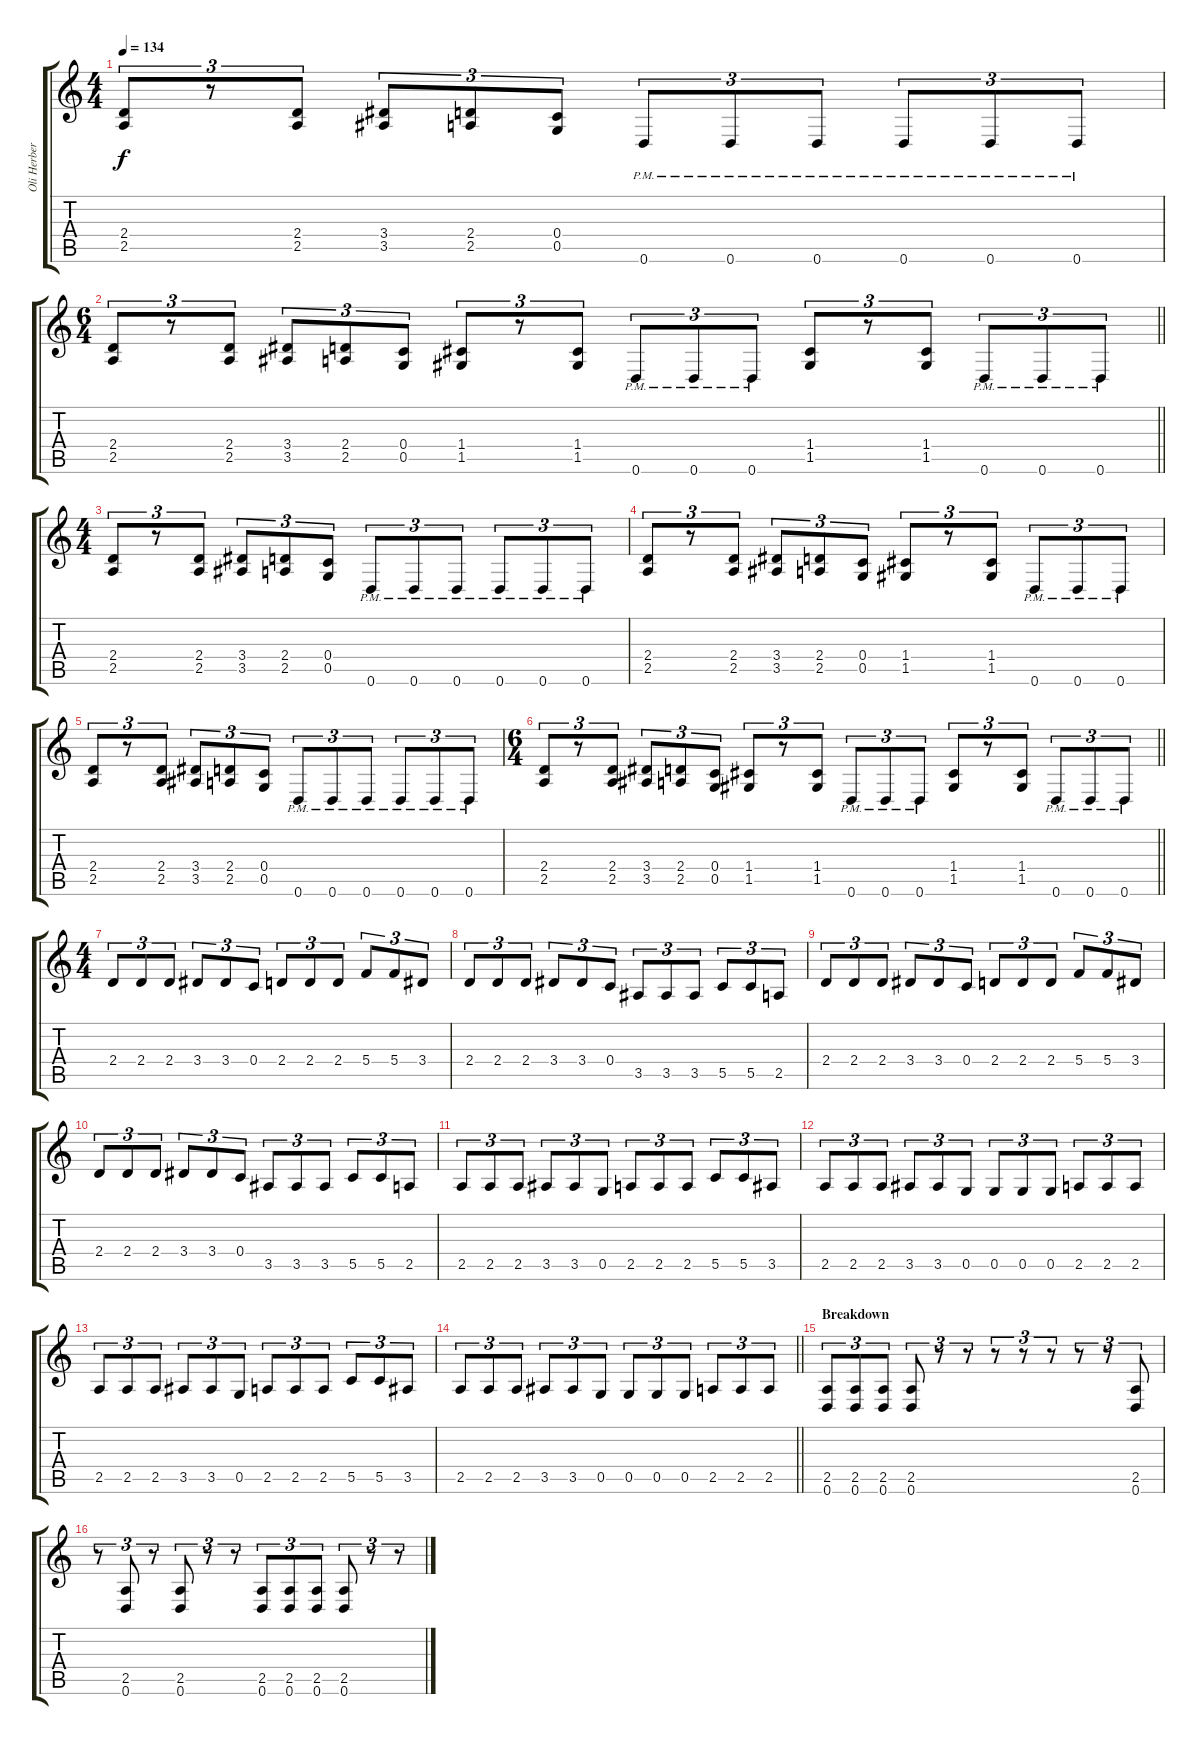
\track ("Oli Herbert" "Oli Herber") {instrument distortionguitar}
\staff {score tabs}
\tuning (D4 A3 F3 C3 G2 D2) {hide}
\ts (4 4)
\tempo 134
\clef g2
\ks c
(2.4 2.5).8{tu (3 2) dy f} r.8{tu (3 2)} (2.4 2.5).8{tu (3 2)} (3.4 3.5).8{tu (3 2)} (2.4 2.5).8{tu (3 2)} (0.4 0.5).8{tu (3 2)} 0.6{pm}.8{tu (3 2)} 0.6{pm}.8{tu (3 2)} 0.6{pm}.8{tu (3 2)} 0.6{pm}.8{tu (3 2)} 0.6{pm}.8{tu (3 2)} 0.6{pm}.8{tu (3 2)} |
\ts (6 4)
\barLineRight lightlight
(2.4 2.5).8{tu (3 2)} r.8{tu (3 2)} (2.4 2.5).8{tu (3 2)} (3.4 3.5).8{tu (3 2)} (2.4 2.5).8{tu (3 2)} (0.4 0.5).8{tu (3 2)} (1.4 1.5).8{tu (3 2)} r.8{tu (3 2)} (1.4 1.5).8{tu (3 2)} 0.6{pm}.8{tu (3 2)} 0.6{pm}.8{tu (3 2)} 0.6{pm}.8{tu (3 2)} (1.4 1.5).8{tu (3 2)} r.8{tu (3 2)} (1.4 1.5).8{tu (3 2)} 0.6{pm}.8{tu (3 2)} 0.6{pm}.8{tu (3 2)} 0.6{pm}.8{tu (3 2)} |
\ts (4 4)
(2.4 2.5).8{tu (3 2)} r.8{tu (3 2)} (2.4 2.5).8{tu (3 2)} (3.4 3.5).8{tu (3 2)} (2.4 2.5).8{tu (3 2)} (0.4 0.5).8{tu (3 2)} 0.6{pm}.8{tu (3 2)} 0.6{pm}.8{tu (3 2)} 0.6{pm}.8{tu (3 2)} 0.6{pm}.8{tu (3 2)} 0.6{pm}.8{tu (3 2)} 0.6{pm}.8{tu (3 2)} |
(2.4 2.5).8{tu (3 2)} r.8{tu (3 2)} (2.4 2.5).8{tu (3 2)} (3.4 3.5).8{tu (3 2)} (2.4 2.5).8{tu (3 2)} (0.4 0.5).8{tu (3 2)} (1.4 1.5).8{tu (3 2)} r.8{tu (3 2)} (1.4 1.5).8{tu (3 2)} 0.6{pm}.8{tu (3 2)} 0.6{pm}.8{tu (3 2)} 0.6{pm}.8{tu (3 2)} |
(2.4 2.5).8{tu (3 2)} r.8{tu (3 2)} (2.4 2.5).8{tu (3 2)} (3.4 3.5).8{tu (3 2)} (2.4 2.5).8{tu (3 2)} (0.4 0.5).8{tu (3 2)} 0.6{pm}.8{tu (3 2)} 0.6{pm}.8{tu (3 2)} 0.6{pm}.8{tu (3 2)} 0.6{pm}.8{tu (3 2)} 0.6{pm}.8{tu (3 2)} 0.6{pm}.8{tu (3 2)} |
\ts (6 4)
\barLineRight lightlight
(2.4 2.5).8{tu (3 2)} r.8{tu (3 2)} (2.4 2.5).8{tu (3 2)} (3.4 3.5).8{tu (3 2)} (2.4 2.5).8{tu (3 2)} (0.4 0.5).8{tu (3 2)} (1.4 1.5).8{tu (3 2)} r.8{tu (3 2)} (1.4 1.5).8{tu (3 2)} 0.6{pm}.8{tu (3 2)} 0.6{pm}.8{tu (3 2)} 0.6{pm}.8{tu (3 2)} (1.4 1.5).8{tu (3 2)} r.8{tu (3 2)} (1.4 1.5).8{tu (3 2)} 0.6{pm}.8{tu (3 2)} 0.6{pm}.8{tu (3 2)} 0.6{pm}.8{tu (3 2)} |
\ts (4 4)
2.4.8{tu (3 2)} 2.4.8{tu (3 2)} 2.4.8{tu (3 2)} 3.4.8{tu (3 2)} 3.4.8{tu (3 2)} 0.4.8{tu (3 2)} 2.4.8{tu (3 2)} 2.4.8{tu (3 2)} 2.4.8{tu (3 2)} 5.4.8{tu (3 2)} 5.4.8{tu (3 2)} 3.4.8{tu (3 2)} |
2.4.8{tu (3 2)} 2.4.8{tu (3 2)} 2.4.8{tu (3 2)} 3.4.8{tu (3 2)} 3.4.8{tu (3 2)} 0.4.8{tu (3 2)} 3.5.8{tu (3 2)} 3.5.8{tu (3 2)} 3.5.8{tu (3 2)} 5.5.8{tu (3 2)} 5.5.8{tu (3 2)} 2.5.8{tu (3 2)} |
2.4.8{tu (3 2)} 2.4.8{tu (3 2)} 2.4.8{tu (3 2)} 3.4.8{tu (3 2)} 3.4.8{tu (3 2)} 0.4.8{tu (3 2)} 2.4.8{tu (3 2)} 2.4.8{tu (3 2)} 2.4.8{tu (3 2)} 5.4.8{tu (3 2)} 5.4.8{tu (3 2)} 3.4.8{tu (3 2)} |
2.4.8{tu (3 2)} 2.4.8{tu (3 2)} 2.4.8{tu (3 2)} 3.4.8{tu (3 2)} 3.4.8{tu (3 2)} 0.4.8{tu (3 2)} 3.5.8{tu (3 2)} 3.5.8{tu (3 2)} 3.5.8{tu (3 2)} 5.5.8{tu (3 2)} 5.5.8{tu (3 2)} 2.5.8{tu (3 2)} |
2.5.8{tu (3 2)} 2.5.8{tu (3 2)} 2.5.8{tu (3 2)} 3.5.8{tu (3 2)} 3.5.8{tu (3 2)} 0.5.8{tu (3 2)} 2.5.8{tu (3 2)} 2.5.8{tu (3 2)} 2.5.8{tu (3 2)} 5.5.8{tu (3 2)} 5.5.8{tu (3 2)} 3.5.8{tu (3 2)} |
2.5.8{tu (3 2)} 2.5.8{tu (3 2)} 2.5.8{tu (3 2)} 3.5.8{tu (3 2)} 3.5.8{tu (3 2)} 0.5.8{tu (3 2)} 0.5.8{tu (3 2)} 0.5.8{tu (3 2)} 0.5.8{tu (3 2)} 2.5.8{tu (3 2)} 2.5.8{tu (3 2)} 2.5.8{tu (3 2)} |
2.5.8{tu (3 2)} 2.5.8{tu (3 2)} 2.5.8{tu (3 2)} 3.5.8{tu (3 2)} 3.5.8{tu (3 2)} 0.5.8{tu (3 2)} 2.5.8{tu (3 2)} 2.5.8{tu (3 2)} 2.5.8{tu (3 2)} 5.5.8{tu (3 2)} 5.5.8{tu (3 2)} 3.5.8{tu (3 2)} |
\barLineRight lightlight
2.5.8{tu (3 2)} 2.5.8{tu (3 2)} 2.5.8{tu (3 2)} 3.5.8{tu (3 2)} 3.5.8{tu (3 2)} 0.5.8{tu (3 2)} 0.5.8{tu (3 2)} 0.5.8{tu (3 2)} 0.5.8{tu (3 2)} 2.5.8{tu (3 2)} 2.5.8{tu (3 2)} 2.5.8{tu (3 2)} |
\section ("" "Breakdown")
(2.5 0.6).8{tu (3 2)} (2.5 0.6).8{tu (3 2)} (2.5 0.6).8{tu (3 2)} (2.5 0.6).8{tu (3 2)} r.8{tu (3 2)} r.8{tu (3 2)} r.8{tu (3 2)} r.8{tu (3 2)} r.8{tu (3 2)} r.8{tu (3 2)} r.8{tu (3 2)} (2.5 0.6).8{tu (3 2)} |
r.8{tu (3 2)} (2.5 0.6).8{tu (3 2)} r.8{tu (3 2)} (2.5 0.6).8{tu (3 2)} r.8{tu (3 2)} r.8{tu (3 2)} (2.5 0.6).8{tu (3 2)} (2.5 0.6).8{tu (3 2)} (2.5 0.6).8{tu (3 2)} (2.5 0.6).8{tu (3 2)} r.8{tu (3 2)} r.8{tu (3 2)}
